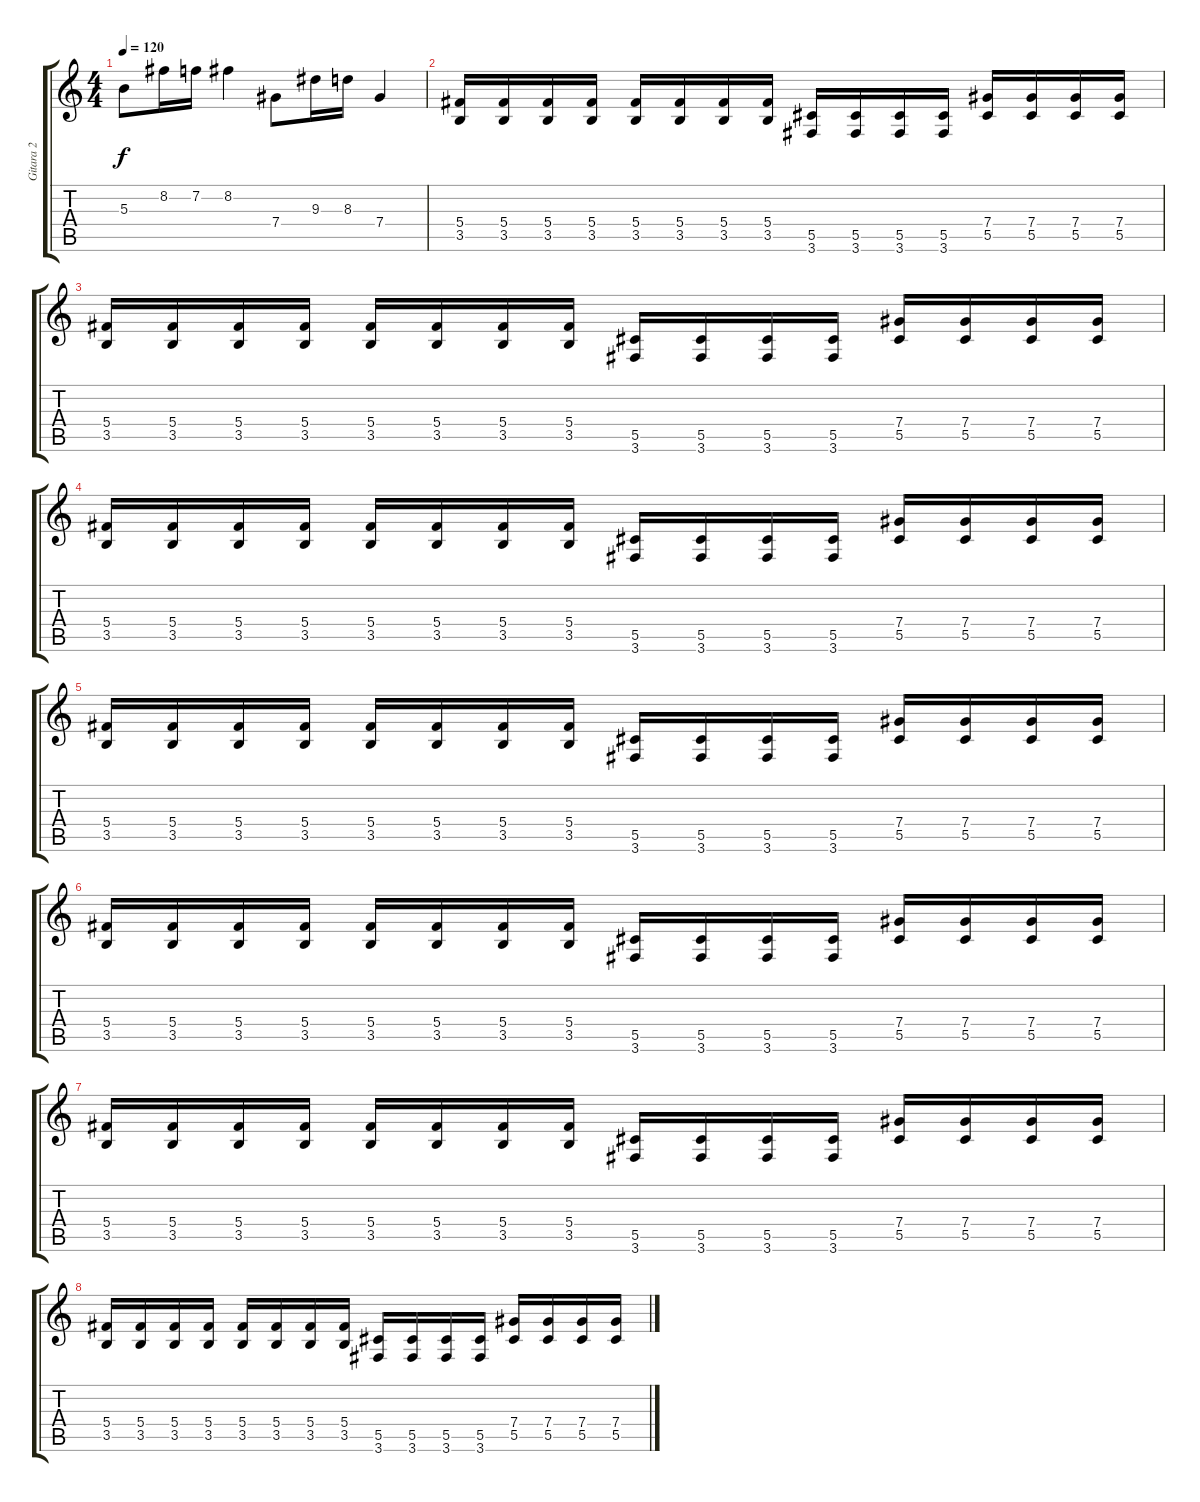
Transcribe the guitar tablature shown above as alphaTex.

\track ("Gitara 2" "Gitara 2") {instrument distortionguitar}
\staff {score tabs}
\tuning (Eb4 Bb3 Gb3 Db3 Ab2 Eb2) {hide}
\ts (4 4)
\tempo 120
\clef g2
\ks c
5.3.8{dy f} 8.2.16 7.2.16 8.2.4 7.4.8 9.3.16 8.3.16 7.4.4 |
(5.4 3.5).16 (5.4 3.5).16 (5.4 3.5).16 (5.4 3.5).16 (5.4 3.5).16 (5.4 3.5).16 (5.4 3.5).16 (5.4 3.5).16 (5.5 3.6).16 (5.5 3.6).16 (5.5 3.6).16 (5.5 3.6).16 (7.4 5.5).16 (7.4 5.5).16 (7.4 5.5).16 (7.4 5.5).16 |
(5.4 3.5).16 (5.4 3.5).16 (5.4 3.5).16 (5.4 3.5).16 (5.4 3.5).16 (5.4 3.5).16 (5.4 3.5).16 (5.4 3.5).16 (5.5 3.6).16 (5.5 3.6).16 (5.5 3.6).16 (5.5 3.6).16 (7.4 5.5).16 (7.4 5.5).16 (7.4 5.5).16 (7.4 5.5).16 |
(5.4 3.5).16 (5.4 3.5).16 (5.4 3.5).16 (5.4 3.5).16 (5.4 3.5).16 (5.4 3.5).16 (5.4 3.5).16 (5.4 3.5).16 (5.5 3.6).16 (5.5 3.6).16 (5.5 3.6).16 (5.5 3.6).16 (7.4 5.5).16 (7.4 5.5).16 (7.4 5.5).16 (7.4 5.5).16 |
(5.4 3.5).16 (5.4 3.5).16 (5.4 3.5).16 (5.4 3.5).16 (5.4 3.5).16 (5.4 3.5).16 (5.4 3.5).16 (5.4 3.5).16 (5.5 3.6).16 (5.5 3.6).16 (5.5 3.6).16 (5.5 3.6).16 (7.4 5.5).16 (7.4 5.5).16 (7.4 5.5).16 (7.4 5.5).16 |
(5.4 3.5).16 (5.4 3.5).16 (5.4 3.5).16 (5.4 3.5).16 (5.4 3.5).16 (5.4 3.5).16 (5.4 3.5).16 (5.4 3.5).16 (5.5 3.6).16 (5.5 3.6).16 (5.5 3.6).16 (5.5 3.6).16 (7.4 5.5).16 (7.4 5.5).16 (7.4 5.5).16 (7.4 5.5).16 |
(5.4 3.5).16 (5.4 3.5).16 (5.4 3.5).16 (5.4 3.5).16 (5.4 3.5).16 (5.4 3.5).16 (5.4 3.5).16 (5.4 3.5).16 (5.5 3.6).16 (5.5 3.6).16 (5.5 3.6).16 (5.5 3.6).16 (7.4 5.5).16 (7.4 5.5).16 (7.4 5.5).16 (7.4 5.5).16 |
(5.4 3.5).16 (5.4 3.5).16 (5.4 3.5).16 (5.4 3.5).16 (5.4 3.5).16 (5.4 3.5).16 (5.4 3.5).16 (5.4 3.5).16 (5.5 3.6).16 (5.5 3.6).16 (5.5 3.6).16 (5.5 3.6).16 (7.4 5.5).16 (7.4 5.5).16 (7.4 5.5).16 (7.4 5.5).16
